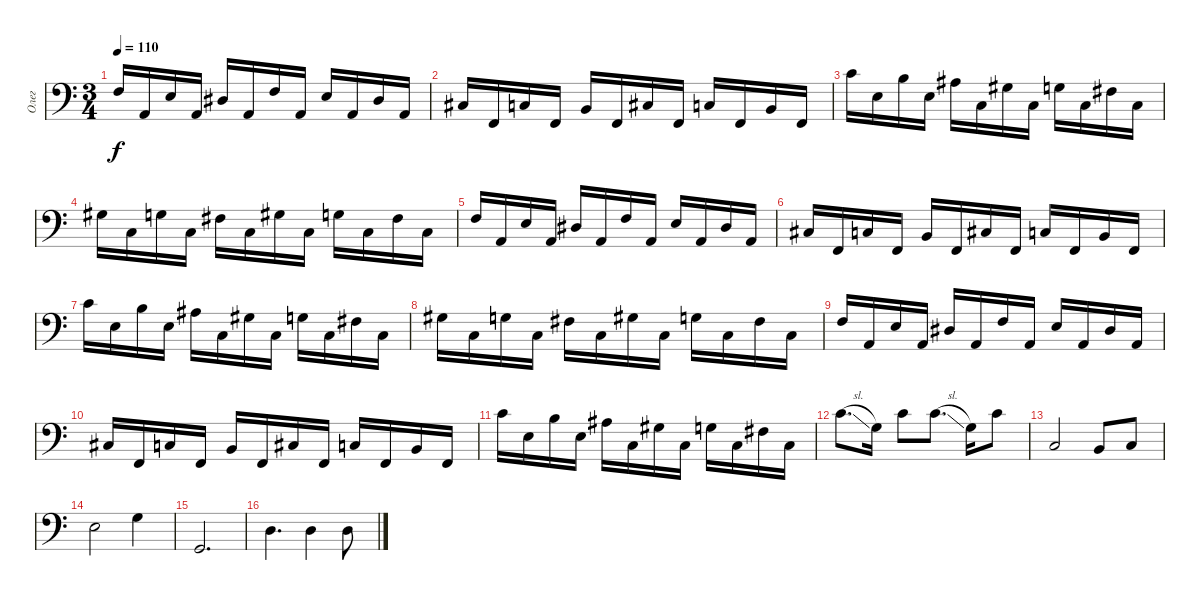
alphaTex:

\track ("Олег" "Олег") {instrument electricbassfinger}
\staff {score}
\tuning (G2 D2 A1 E1 B0) {hide}
\ts (3 4)
\tempo 110
\clef f4
\ks c
3.2.16{dy f} 0.3.16 2.2.16 0.3.16 1.2.16 0.3.16 3.2.16 0.3.16 2.2.16 0.3.16 1.2.16 0.3.16 |
4.3.16 1.4.16 3.3.16 1.4.16 2.3.16 1.4.16 4.3.16 1.4.16 3.3.16 1.4.16 2.3.16 1.4.16 |
5.1.16 2.2.16 4.1.16 2.2.16 3.1.16 3.3.16 6.2.16 3.3.16 5.2.16 3.3.16 4.2.16 3.3.16 |
6.2.16 3.3.16 5.2.16 3.3.16 4.2.16 3.3.16 6.2.16 3.3.16 5.2.16 3.3.16 4.2.16 3.3.16 |
3.2.16 0.3.16 2.2.16 0.3.16 1.2.16 0.3.16 3.2.16 0.3.16 2.2.16 0.3.16 1.2.16 0.3.16 |
4.3.16 1.4.16 3.3.16 1.4.16 2.3.16 1.4.16 4.3.16 1.4.16 3.3.16 1.4.16 2.3.16 1.4.16 |
5.1.16 2.2.16 4.1.16 2.2.16 3.1.16 3.3.16 6.2.16 3.3.16 5.2.16 3.3.16 4.2.16 3.3.16 |
6.2.16 3.3.16 5.2.16 3.3.16 4.2.16 3.3.16 6.2.16 3.3.16 5.2.16 3.3.16 4.2.16 3.3.16 |
3.2.16 0.3.16 2.2.16 0.3.16 1.2.16 0.3.16 3.2.16 0.3.16 2.2.16 0.3.16 1.2.16 0.3.16 |
4.3.16 1.4.16 3.3.16 1.4.16 2.3.16 1.4.16 4.3.16 1.4.16 3.3.16 1.4.16 2.3.16 1.4.16 |
5.1.16 2.2.16 4.1.16 2.2.16 3.1.16 3.3.16 6.2.16 3.3.16 5.2.16 3.3.16 4.2.16 3.3.16 |
5.1{sl}.8{d} 0.1.16 5.1.8 5.1{sl}.8{d} 0.1.16 5.1.8 |
3.3.2{instrument electricbassfinger} 2.3.8 3.3.8 |
2.2.2 0.1.4 |
3.4.2{d} |
0.2.4{d} 0.2.4 0.2.8
